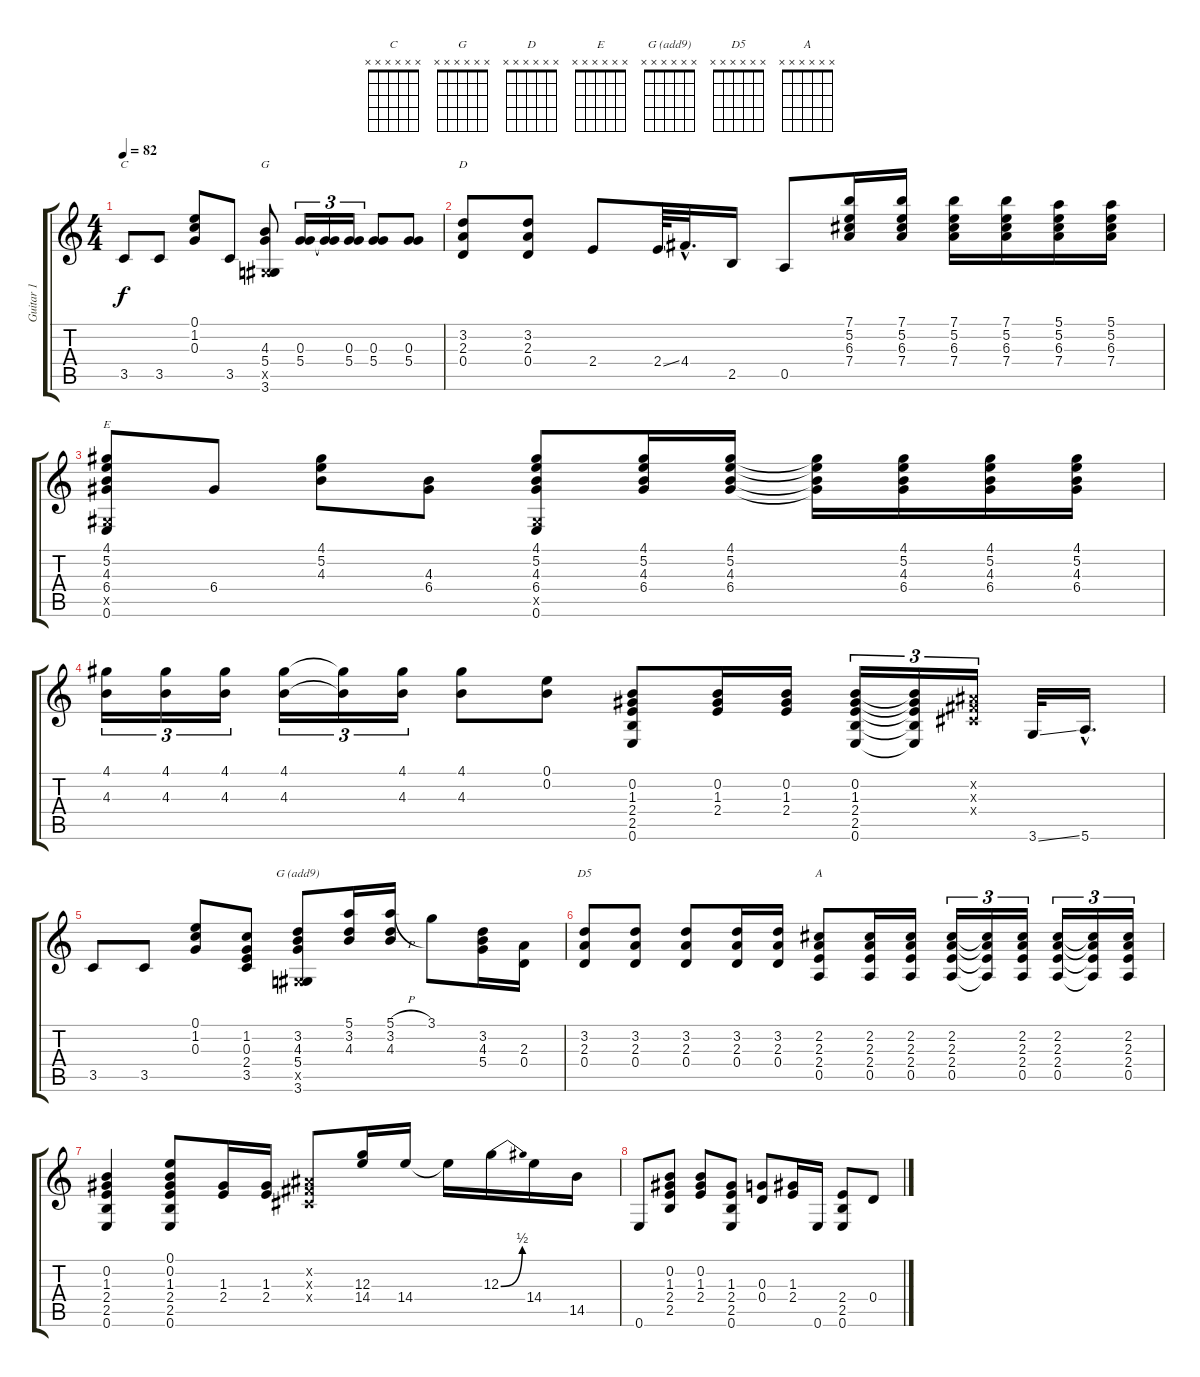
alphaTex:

\track ("Guitar 1" "Guitar 1") {instrument electricguitarclean}
\staff {score tabs}
\tuning (E4 B3 G3 D3 A2 E2) {hide}
\chord ("C" x x x x x x) {firstfret 0}
\chord ("G" x x x x x x) {firstfret 0}
\chord ("D" x x x x x x) {firstfret 0}
\chord ("E" x x x x x x) {firstfret 0}
\chord ("G (add9)" x x x x x x) {firstfret 0}
\chord ("D5" x x x x x x) {firstfret 0}
\chord ("A" x x x x x x) {firstfret 0}
\ts (4 4)
\tempo 82
\clef g2
\ks c
3.5.8{ch "C" dy f} 3.5.8 (0.1 1.2 0.3).8 3.5.8 (4.3 5.4 -1.5{x} 3.6).8{ch "G"} (0.3 5.4).16{tu (3 2)} (0.3{t} 5.4{t}).16{tu (3 2)} (0.3 5.4).16{tu (3 2)} (0.3 5.4).8 (0.3 5.4).8 |
(3.2 2.3 0.4).8{ch "D"} (3.2 2.3 0.4).8 2.4.8 2.4{ss}.64 4.4{hac}.32{d} 2.5.16 0.5.8 (7.1 5.2 6.3 7.4).16 (7.1 5.2 6.3 7.4).16 (7.1 5.2 6.3 7.4).16 (7.1 5.2 6.3 7.4).16 (5.1 5.2 6.3 7.4).16 (5.1 5.2 6.3 7.4).16 |
(4.1 5.2 4.3 6.4 -1.5{x} 0.6).8{ch "E"} 6.4.8 (4.1 5.2 4.3).8 (4.3 6.4).8 (4.1 5.2 4.3 6.4 -1.5{x} 0.6).8 (4.1 5.2 4.3 6.4).16 (4.1 5.2 4.3 6.4).16 (4.1{t} 5.2{t} 4.3{t} 6.4{t}).16 (4.1 5.2 4.3 6.4).16 (4.1 5.2 4.3 6.4).16 (4.1 5.2 4.3 6.4).16 |
(4.1 4.3).16{tu (3 2)} (4.1 4.3).16{tu (3 2)} (4.1 4.3).16{tu (3 2)} (4.1 4.3).16{tu (3 2)} (4.1{t} 4.3{t}).16{tu (3 2)} (4.1 4.3).16{tu (3 2)} (4.1 4.3).8 (0.1 0.2).8 (0.2 1.3 2.4 2.5 0.6).8 (0.2 1.3 2.4).16 (0.2 1.3 2.4).16 (0.2 1.3 2.4 2.5 0.6).16{tu (3 2)} (0.2{t} 1.3{t} 2.4{t} 2.5{t} 0.6{t}).16{tu (3 2)} (-1.2{x} -1.3{x} -1.4{x}).16{tu (3 2)} 3.6{ss}.32 5.6{hac}.16{d} |
3.5.8 3.5.8 (0.1 1.2 0.3).8 (1.2 0.3 2.4 3.5).8 (3.2 4.3 5.4 -1.5{x} 3.6).8{ch "G (add9)"} (5.1 3.2 4.3).16 (5.1{h} 3.2 4.3).16 3.1.8 (3.2 4.3 5.4).16 (2.3 0.4).16 |
(3.2 2.3 0.4).8{ch "D5"} (3.2 2.3 0.4).8 (3.2 2.3 0.4).8 (3.2 2.3 0.4).16 (3.2 2.3 0.4).16 (2.2 2.3 2.4 0.5).8{ch "A"} (2.2 2.3 2.4 0.5).16 (2.2 2.3 2.4 0.5).16 (2.2 2.3 2.4 0.5).16{tu (3 2)} (2.2{t} 2.3{t} 2.4{t} 0.5{t}).16{tu (3 2)} (2.2 2.3 2.4 0.5).16{tu (3 2)} (2.2 2.3 2.4 0.5).16{tu (3 2)} (2.2{t} 2.3{t} 2.4{t} 0.5{t}).16{tu (3 2)} (2.2 2.3 2.4 0.5).16{tu (3 2)} |
(0.2 1.3 2.4 2.5 0.6).4 (0.1 0.2 1.3 2.4 2.5 0.6).8 (1.3 2.4).16 (1.3 2.4).16 (-1.2{x} -1.3{x} -1.4{x}).8 (12.3 14.4).16 14.4.16 14.4{t}.16 12.3{be (bend 0 0 60 2)}.16 14.4.16 14.5.16 |
0.6.8 (0.2 1.3 2.4 2.5).8 (0.2 1.3 2.4).8 (1.3 2.4 2.5 0.6).8 (0.3 0.4).8 (1.3 2.4).16 0.6.16 (2.4 2.5 0.6).8 0.4.8
